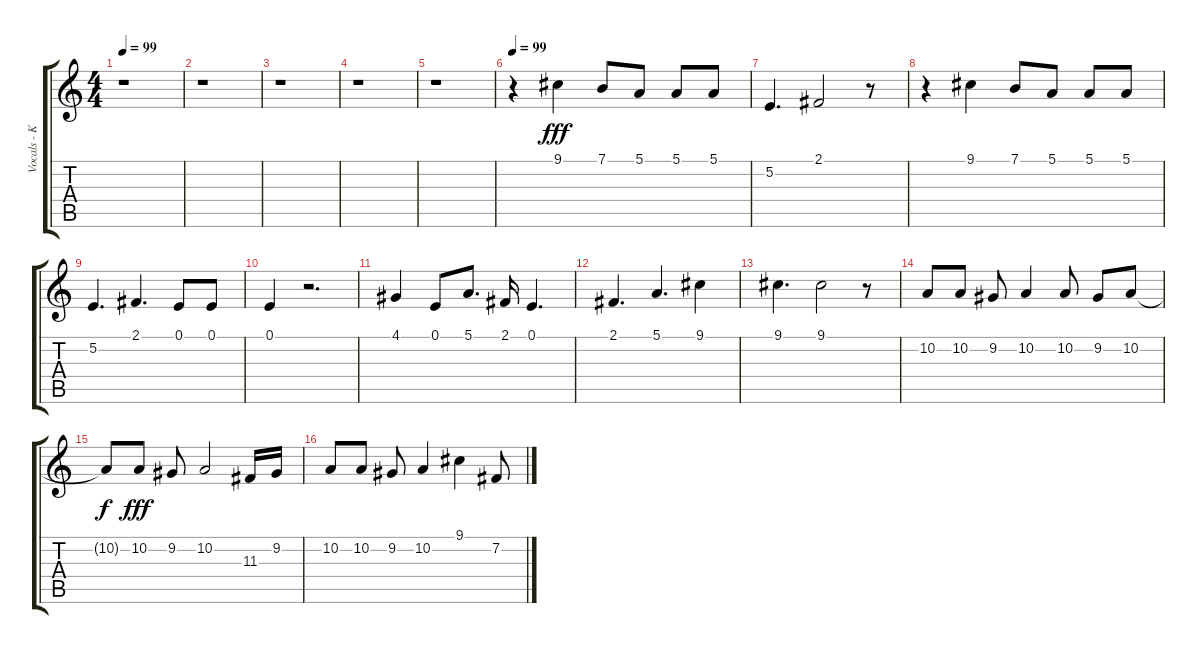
\track ("Vocals - Kevin" "Vocals - K") {instrument baritonesax}
\staff {score tabs}
\tuning (E4 B3 G3 D3 A2 E2) {hide}
\ts (4 4)
\tempo 99
\clef g2
\ks c
r.1{dy fff} |
r.1 |
r.1 |
r.1 |
r.1 |
\tempo 99
r.4 9.1.4 7.1.8 5.1.8 5.1.8 5.1.8 |
5.2.4{d} 2.1.2 r.8 |
r.4 9.1.4 7.1.8 5.1.8 5.1.8 5.1.8 |
5.2.4{d} 2.1.4{d} 0.1.8 0.1.8 |
0.1.4 r.2{d} |
4.1.4{volume 11} 0.1.8 5.1.8{d} 2.1.16 0.1.4{d} |
2.1.4{d} 5.1.4{d} 9.1.4 |
9.1.4{d} 9.1.2 r.8 |
10.2.8{volume 16} 10.2.8 9.2.8 10.2.4 10.2.8 9.2.8 10.2.8 |
10.2{t}.8{dy f} 10.2.8{dy fff} 9.2.8 10.2.2 11.3.16 9.2.16 |
10.2.8 10.2.8 9.2.8 10.2.4 9.1.4 7.2.8
